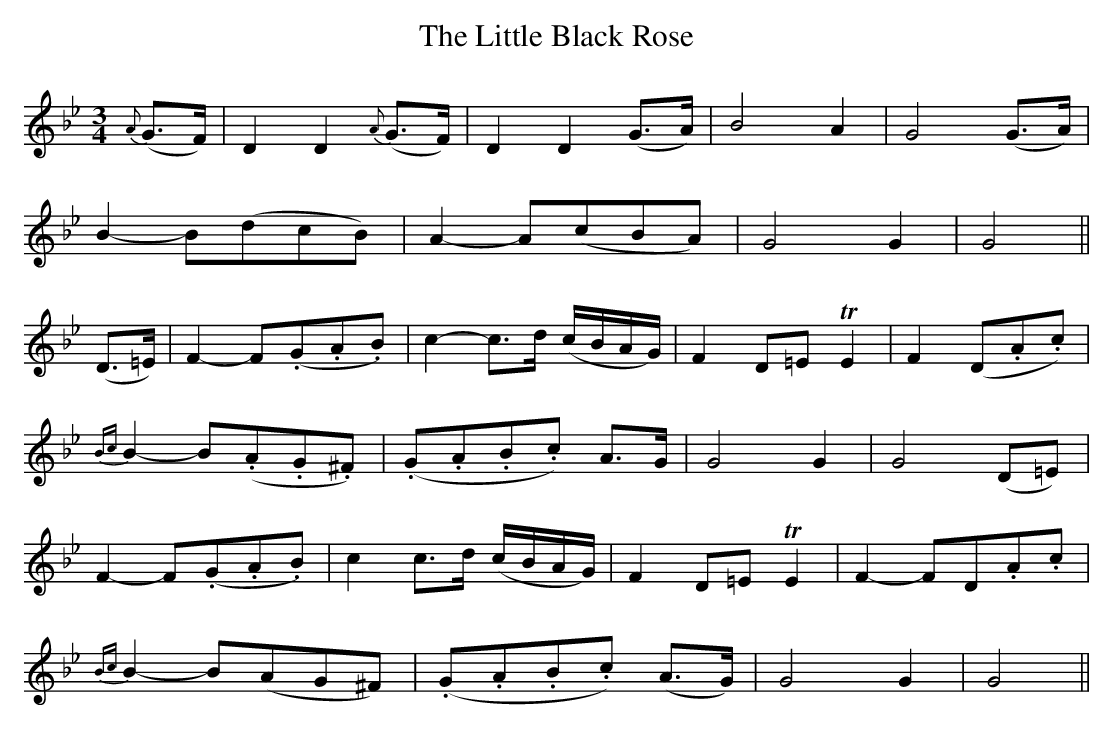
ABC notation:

X:1
T: The Little Black Rose
M: 3/4
L: 1/8
K: Gm
{A}(G>F)|D2 D2 {A}(G>F)|D2 D2 (G>A)|">"B4 A2|">"G4 (G>A)|
">"B2- B(dcB)|">"A2- A(cBA)|">"G4 G2|G4||
(D>=E)|">"F2- F(.G.A.B)|c2- c>d (c/B/A/G/)|F2 D=E TE2|F2- (D.A.c)|
{Bc}B2- B(.A.G.^F)|(.G.A.B.c) A>G|G4 G2|G4 (D=E)|
F2- F(.G.A.B)|c2 c>d (c/B/A/G/)|F2 D=E TE2|F2- FD.A.c|
{Bc}B2- B(AG^F)|(.G.A.B.c) (A>G)|">"G4 G2|G4||
